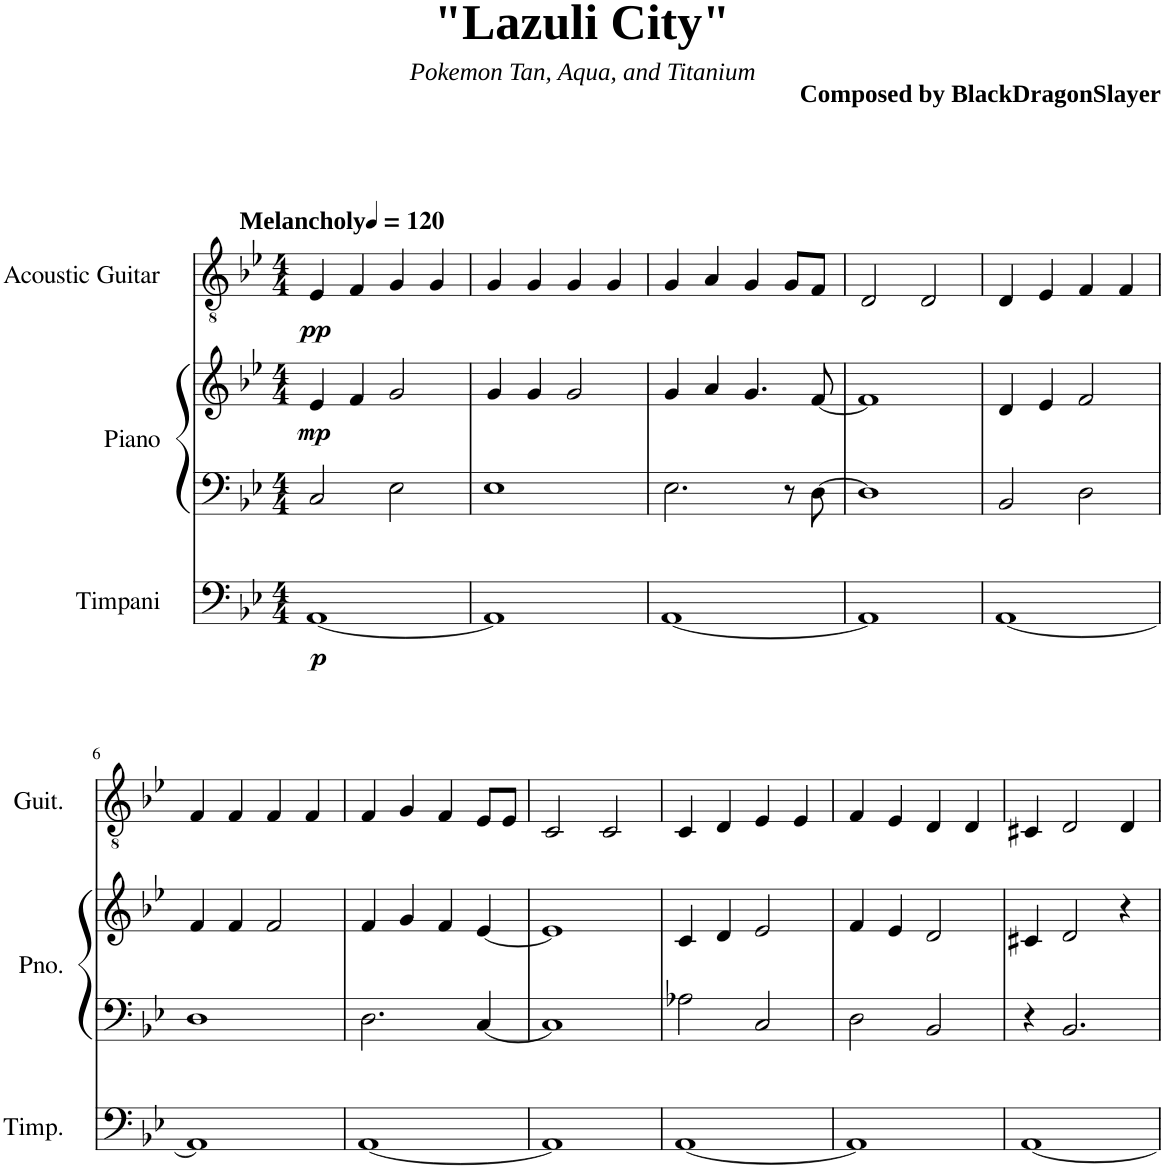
**kern	**dynam	**kern	**kern	**dynam	**kern	**dynam
*part3	*part3	*part2	*part2	*part2	*part1	*part1
*staff4	*staff4	*staff3	*staff2	*staff2/3	*staff1	*staff1
*I"Timpani	*	*I"Piano	*	*	*I"Acoustic Guitar	*
*I'Timp.	*	*I'Pno.	*	*	*I'Guit.	*
*clefF4	*	*clefF4	*clefG2	*	*clefGv2	*
*k[b-e-]	*	*k[b-e-]	*k[b-e-]	*	*k[b-e-]	*
*M4/4	*	*M4/4	*M4/4	*	*M4/4	*
*MM120	*	*MM120	*MM120	*	*MM120	*
=1	=1	=1	=1	=1	=1	=1
!	!	!	!	!	!LO:TX:a:B:t=Melancholy	!
!	!LO:DY:b	!	!	!LO:DY:b	!	!LO:DY:b
[1AA	p	2C/	4e-/	mp	4E-/	pp
.	.	.	4f/	.	4F/	.
.	.	2E-\	2g/	.	4G/	.
.	.	.	.	.	4G/	.
=2	=2	=2	=2	=2	=2	=2
1AA]	.	1E-	4g/	.	4G/	.
.	.	.	4g/	.	4G/	.
.	.	.	2g/	.	4G/	.
.	.	.	.	.	4G/	.
=3	=3	=3	=3	=3	=3	=3
[1AA	.	2.E-\	4g/	.	4G/	.
.	.	.	4a/	.	4A/	.
.	.	.	4.g/	.	4G/	.
.	.	8r	.	.	8G/L	.
.	.	[8D\	[8f/	.	8F/J	.
=4	=4	=4	=4	=4	=4	=4
1AA]	.	1D]	1f]	.	2D/	.
.	.	.	.	.	2D/	.
=5	=5	=5	=5	=5	=5	=5
[1AA	.	2BB-/	4d/	.	4D/	.
.	.	.	4e-/	.	4E-/	.
.	.	2D\	2f/	.	4F/	.
.	.	.	.	.	4F/	.
!!LO:LB:g=z
=6	=6	=6	=6	=6	=6	=6
1AA]	.	1D	4f/	.	4F/	.
.	.	.	4f/	.	4F/	.
.	.	.	2f/	.	4F/	.
.	.	.	.	.	4F/	.
=7	=7	=7	=7	=7	=7	=7
[1AA	.	2.D\	4f/	.	4F/	.
.	.	.	4g/	.	4G/	.
.	.	.	4f/	.	4F/	.
.	.	[4C/	[4e-/	.	8E-/L	.
.	.	.	.	.	8E-/J	.
=8	=8	=8	=8	=8	=8	=8
1AA]	.	1C]	1e-]	.	2C/	.
.	.	.	.	.	2C/	.
=9	=9	=9	=9	=9	=9	=9
[1AA	.	2A-X\	4c/	.	4C/	.
.	.	.	4d/	.	4D/	.
.	.	2C/	2e-/	.	4E-/	.
.	.	.	.	.	4E-/	.
=10	=10	=10	=10	=10	=10	=10
1AA]	.	2D\	4f/	.	4F/	.
.	.	.	4e-/	.	4E-/	.
.	.	2BB-/	2d/	.	4D/	.
.	.	.	.	.	4D/	.
=11	=11	=11	=11	=11	=11	=11
[1AA	.	4r	4c#X/	.	4C#X/	.
.	.	2.BB-/	2d/	.	2D/	.
.	.	.	4r	.	4D/	.
=	=	=	=	=	=	=
*-	*-	*-	*-	*-	*-	*-
